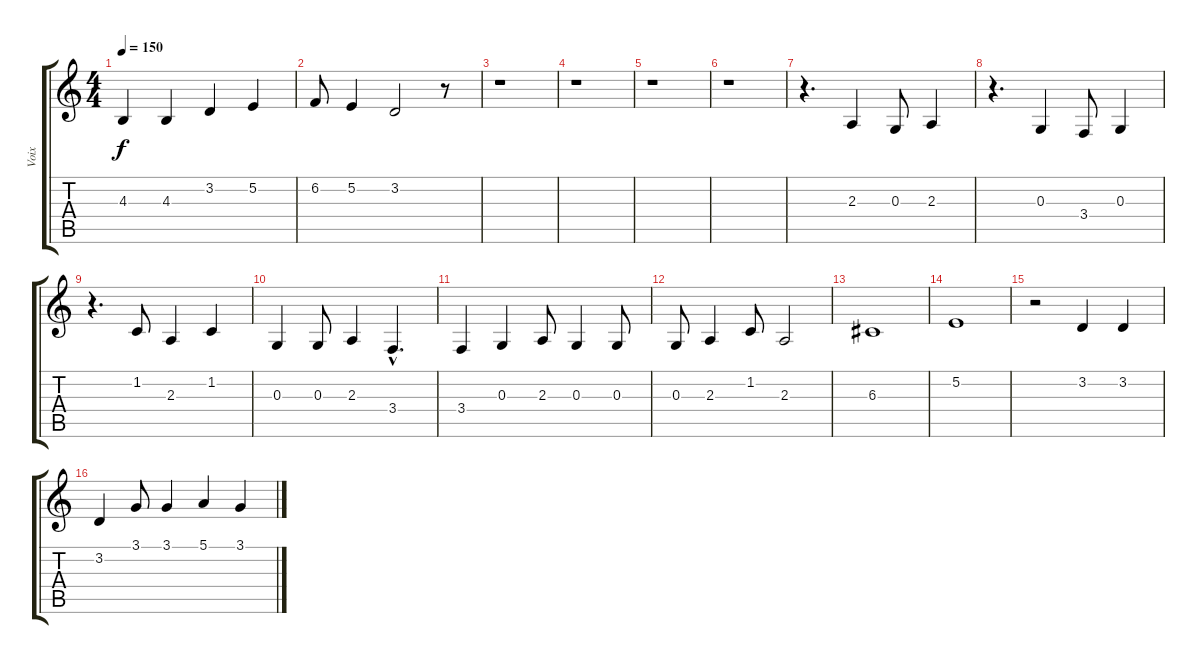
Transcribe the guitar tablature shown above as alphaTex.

\track ("Voix" "Voix") {instrument electricgrandpiano}
\staff {score tabs}
\tuning (E4 B3 G3 D3 A2 E2) {hide}
\ts (4 4)
\tempo 150
\clef g2
\ks c
4.3.4{dy f} 4.3.4 3.2.4 5.2.4 |
6.2.8 5.2.4 3.2.2 r.8 |
r.1 |
r.1 |
r.1 |
r.1 |
r.4{d} 2.3.4 0.3.8 2.3.4 |
r.4{d} 0.3.4 3.4.8 0.3.4 |
r.4{d} 1.2.8 2.3.4 1.2.4 |
0.3.4 0.3.8 2.3.4 3.4{hac}.4{d} |
3.4.4 0.3.4 2.3.8 0.3.4 0.3.8 |
0.3.8 2.3.4 1.2.8 2.3.2 |
6.3.1 |
5.2.1 |
r.2 3.2.4 3.2.4 |
3.2.4 3.1.8 3.1.4 5.1.4 3.1.4
